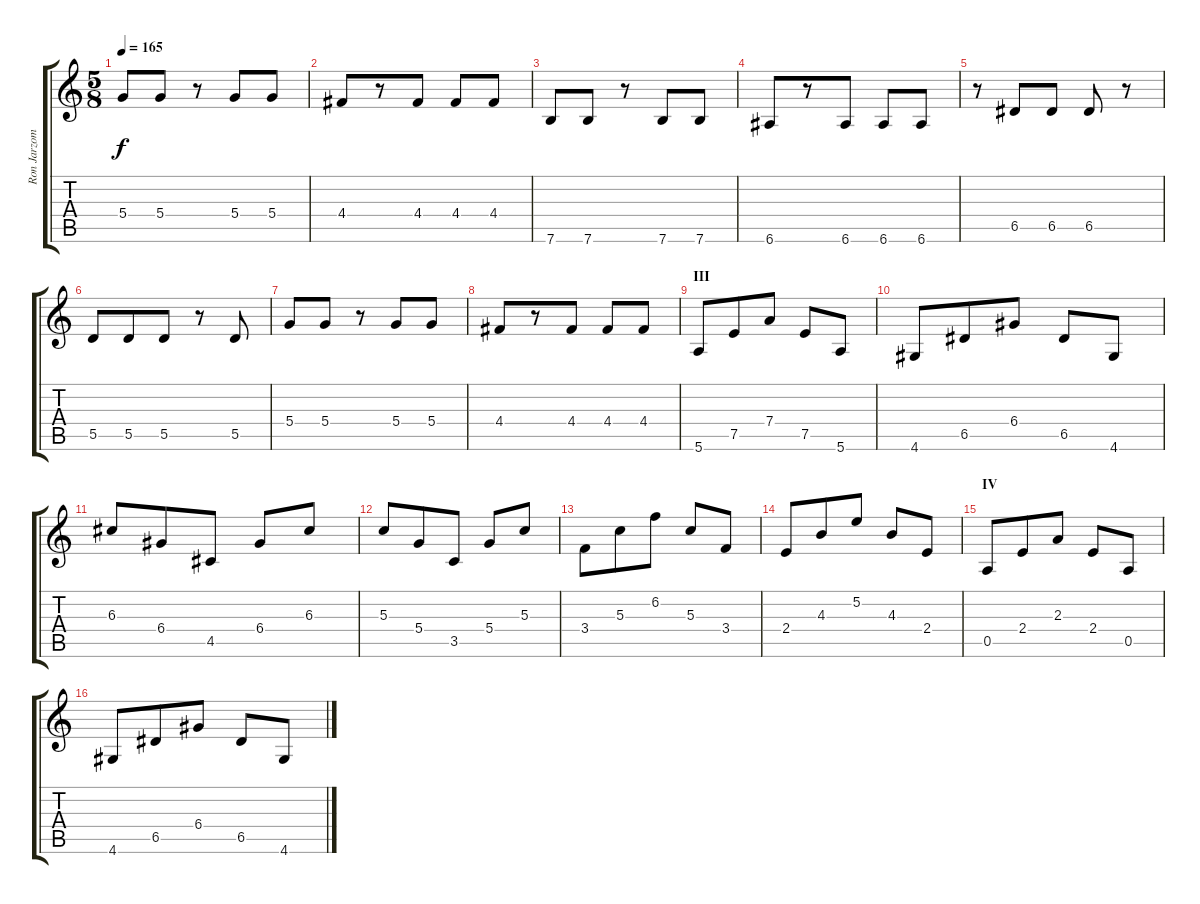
\track ("Ron Jarzombek (Rhythm)" "Ron Jarzom") {instrument distortionguitar}
\staff {score tabs}
\tuning (E4 B3 G3 D3 A2 E2) {hide}
\ts (5 8)
\tempo 165
\clef g2
\ks c
5.4.8{dy f} 5.4.8 r.8 5.4.8 5.4.8 |
4.4.8 r.8 4.4.8 4.4.8 4.4.8 |
7.6.8 7.6.8 r.8 7.6.8 7.6.8 |
6.6.8 r.8 6.6.8 6.6.8 6.6.8 |
r.8 6.5.8 6.5.8 6.5.8 r.8 |
5.5.8 5.5.8 5.5.8 r.8 5.5.8 |
5.4.8 5.4.8 r.8 5.4.8 5.4.8 |
4.4.8 r.8 4.4.8 4.4.8 4.4.8 |
\section ("" "III")
5.6.8 7.5.8 7.4.8 7.5.8 5.6.8 |
4.6.8 6.5.8 6.4.8 6.5.8 4.6.8 |
6.3.8 6.4.8 4.5.8 6.4.8 6.3.8 |
5.3.8 5.4.8 3.5.8 5.4.8 5.3.8 |
3.4.8 5.3.8 6.2.8 5.3.8 3.4.8 |
2.4.8 4.3.8 5.2.8 4.3.8 2.4.8 |
\section ("" "IV")
0.5.8 2.4.8 2.3.8 2.4.8 0.5.8 |
4.6.8 6.5.8 6.4.8 6.5.8 4.6.8
